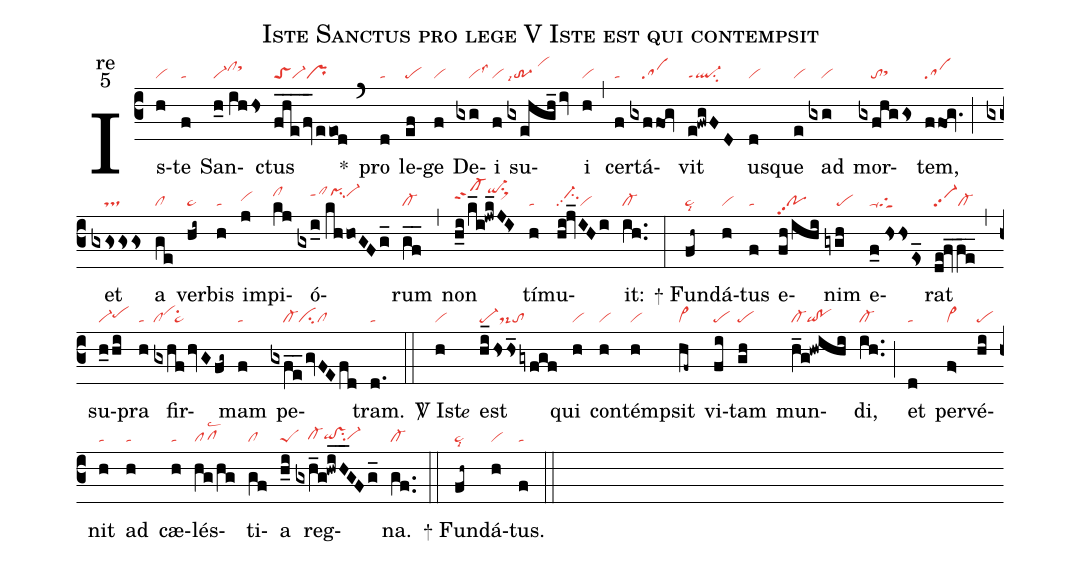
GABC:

name:Iste Sanctus pro lege V Iste est qui contempsit;
office-part:re;
mode:5;
nabc-lines:1;
%%
(c3) Is(h|vi)te(f|ta) San(h_0//ihhs|vi-clhisthj)ctus(fhe___/fv_/eeod|toSvi-pr) <sp>*</sp>(`) pro(d|ta) le(ef|pe)ge(f|vi) De(gxg|////vilss3)i(f|vi) su(gxehgh_/iv|tr-3lsi7/vihk)i(h|vi) (,)cer(f|ta)tá(gxffog|////sa)vit(e!fwgFD|ql-ppt1su2) us(d|vi)que(e|vi) ad(gxg|////vi) mor(gxfhggs|////tosthh)tem,(ffog.|sa) (;)et(gxgsgsgs|////ts) a(ge|cl) ver(hi~|pe~)bis(h|ta) im(j|vihh)pi(kj|clhj)ó(gxi_0//khhoGFg_|////clhjppt1pihjsu1vi-hj)rum(gf__|cl-) (,)non(h_i/k_i!jwk_JI>|cl-hippt2qi-hksu1sux1) tí(h|ta)mu(hi!jv_IHi|//ci-hipp2vi)it:(ih..|cl-) (:)

<sp>+</sp> Fun(fh~|pe~lsi8)dá(h|vi)tus(f|ta) e(fh/ihi|popp2)nim(gygh|////pe) e(f_0//hshses_|tgSppu1)rat(de!fv_fe__|vi-pp2cl-) (,)su(h_0/hi|vi-pehh)pra(h|ta) fir(gxhfhvGfg~|clvihisu1``pe~)mam(f|ta) pe(gxfe__gvFEfd|////cl-cicl)tram.(d.|ta) (::)

<sp>V/</sp> Ist<e>e</e>(h|vi) est(hi_hshs_gyfgf|pe-ds-to) qui(h|vi) con(h|vi)tém(h|vi)psit(hf~|vi>) vi(fi|pe)tam(gh|pe) mun(h_g!hwihi|cl-qi!po)di,(ih..|cl-) (;)et(d|ta) per(f>|vi>)vé(hi|pe)nit(h|ta) ad(h|ta) cæ(h|ta)lés(hg/hg|pflsc2)ti(gf|cl)a(h_i|peS) reg(gxh_g!hwiH__GFg_|////cl-hgqihg!vshgsu2vi-hg)na.(gf..|cl-) (::)

<sp>+</sp> Fun(fh~|pe~lsi8)dá(h|vi)tus.(f|ta) (::)
